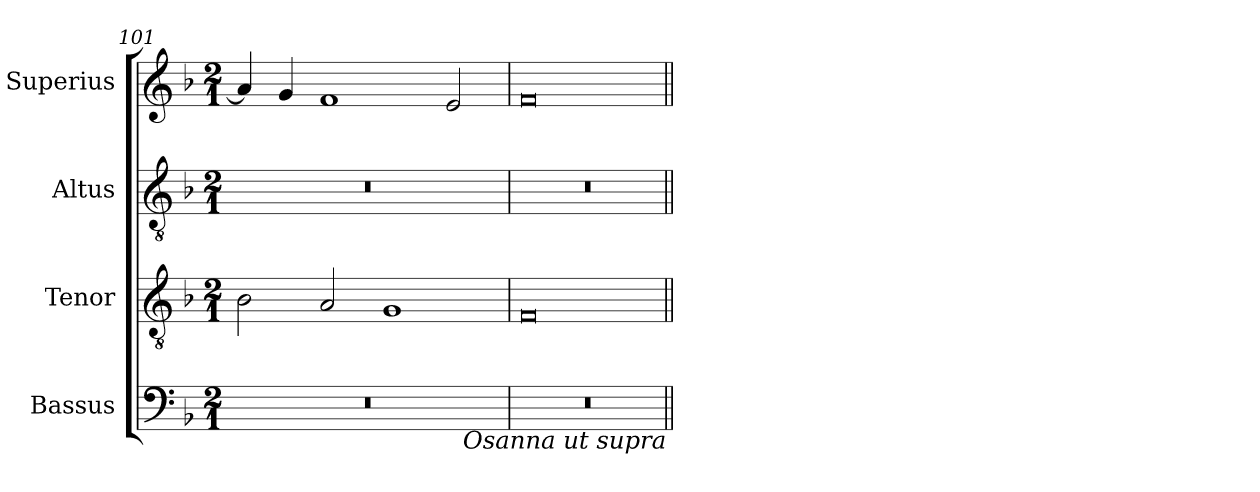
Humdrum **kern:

**kern	**kern	**kern	**kern
*part4	*part3	*part2	*part1
*staff4	*staff3	*staff2	*staff1
*I"Bassus	*I"Tenor	*I"Altus	*I"Superius
*I'B	*I'T	*I'A	*I'S
*clefF4	*clefGv2	*clefGv2	*clefG2
*k[b-]	*k[b-]	*k[b-]	*k[b-]
*M2/1	*M2/1	*M2/1	*M2/1
=101	=101	=101	=101
0r	2B-\	0r	4a/]
.	.	.	4g/
.	2A/	.	1f
.	1G	.	.
.	.	.	2e/
=102	=102	=102	=102
0r	0F	0r	0f
!LO:TX:b:i:rj:t=Osanna ut supra	!	!	!
=||	=||	=||	=||
*-	*-	*-	*-
